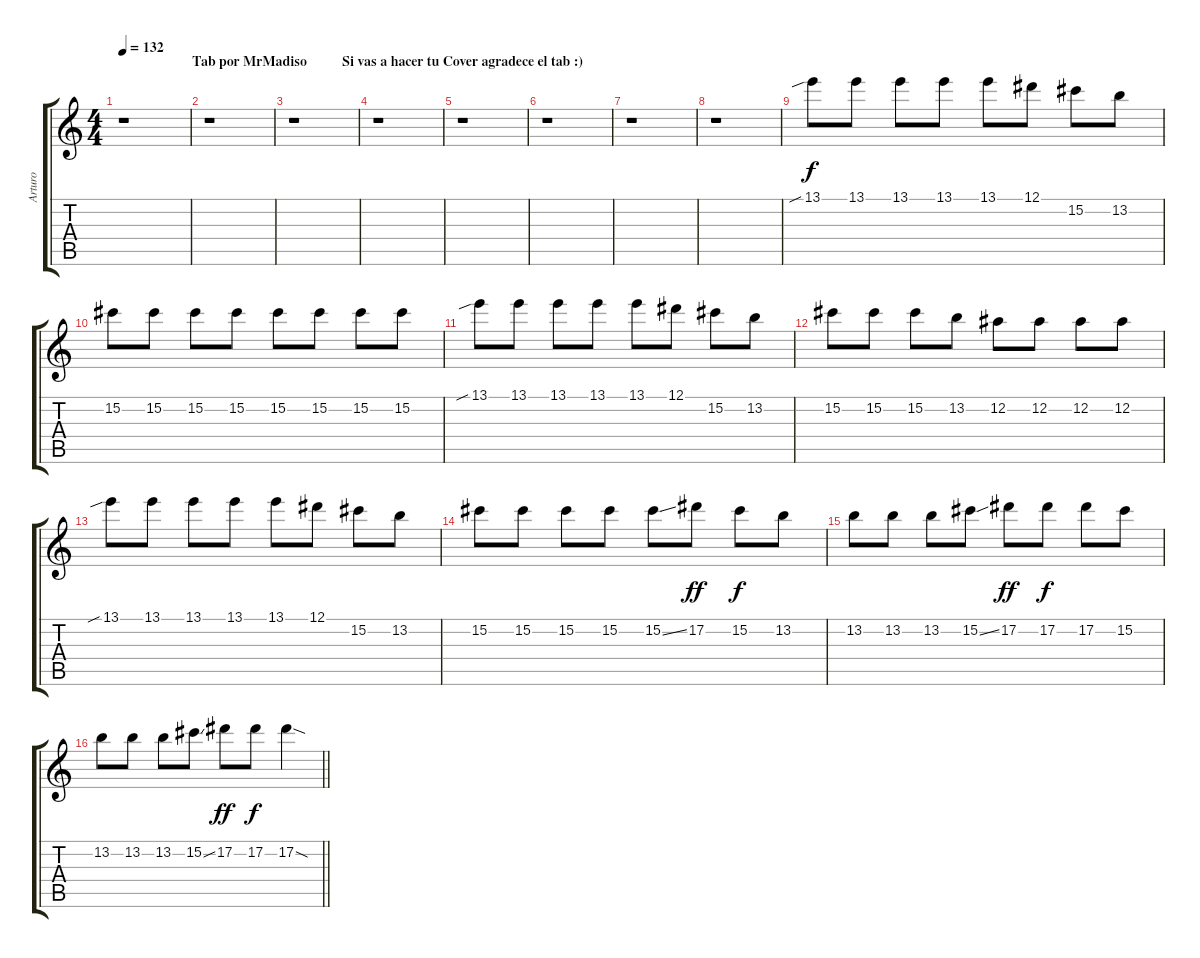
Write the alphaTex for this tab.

\track ("Arturo" "Arturo") {instrument distortionguitar}
\staff {score tabs}
\tuning (Eb4 Bb3 Gb3 Db3 Ab2 Eb2) {hide}
\ts (4 4)
\section ("" "                     Tab por MrMadiso          Si vas a hacer tu Cover agradece el tab :)")
\tempo 132
\clef g2
\ks c
r.1{dy f instrument distortionguitar} |
r.1 |
r.1 |
r.1 |
r.1 |
r.1 |
r.1 |
r.1 |
13.1{sib}.8 13.1.8 13.1.8 13.1.8 13.1.8 12.1.8 15.2.8 13.2.8 |
15.2.8 15.2.8 15.2.8 15.2.8 15.2.8 15.2.8 15.2.8 15.2.8 |
13.1{sib}.8 13.1.8 13.1.8 13.1.8 13.1.8 12.1.8 15.2.8 13.2.8 |
15.2.8 15.2.8 15.2.8 13.2.8 12.2.8 12.2.8 12.2.8 12.2.8 |
13.1{sib}.8 13.1.8 13.1.8 13.1.8 13.1.8 12.1.8 15.2.8 13.2.8 |
15.2.8 15.2.8 15.2.8 15.2.8 15.2{ss}.8 17.2.8{dy ff} 15.2.8{dy f} 13.2.8 |
13.2.8 13.2.8 13.2.8 15.2{ss}.8 17.2.8{dy ff} 17.2.8{dy f} 17.2.8 15.2.8 |
\barLineRight lightlight
13.2.8 13.2.8 13.2.8 15.2{ss}.8 17.2.8{dy ff} 17.2.8{dy f} 17.2{sod}.4
